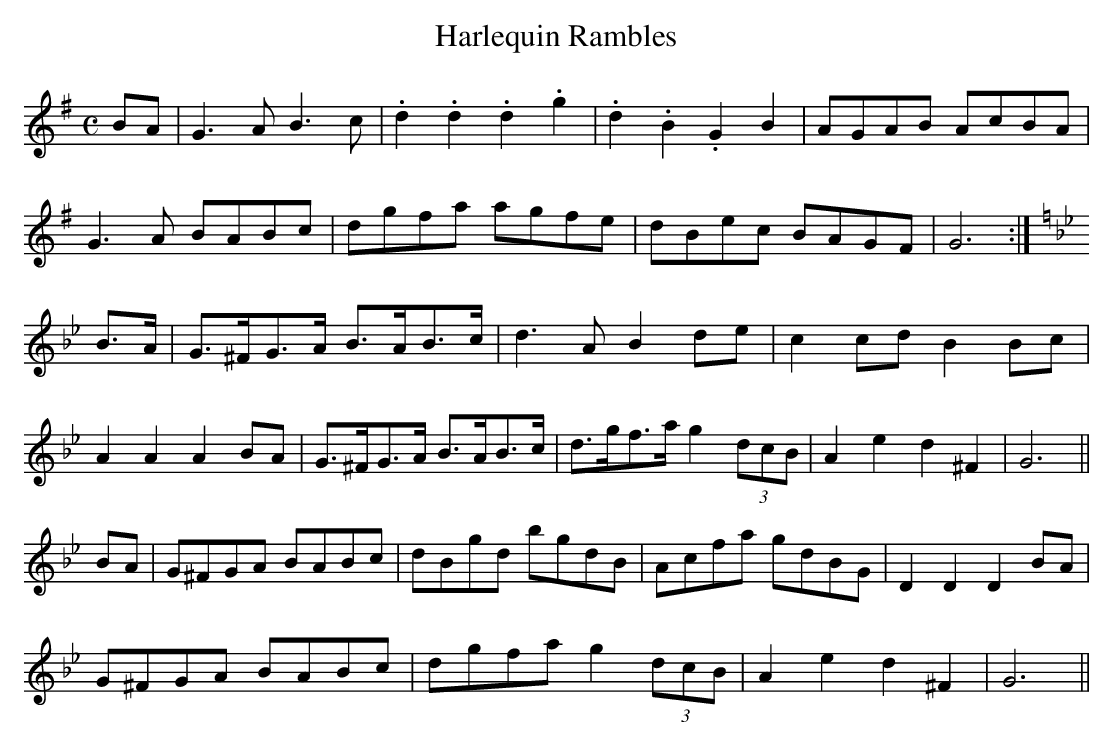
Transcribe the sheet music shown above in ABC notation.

X:1
T:Harlequin Rambles
M:C
L:1/8
K:G
BA|G3A B3c|.d2.d2.d2.g2|.d2.B2.G2B2|AGAB AcBA|
G3A BABc|dgfa agfe|dBec BAGF |G6:|
K:Gmin
B>A|G>^FG>A B>AB>c|d3A B2de|c2 cd B2 Bc|
A2A2A2 BA|G>^FG>A B>AB>c|d>gf>a g2 (3dcB|A2 e2d2^F2|G6||
BA|G^FGA BABc|dBgd bgdB|Acfa gdBG|D2D2D2 BA|
G^FGA BABc|dgfa g2 (3dcB|A2e2d2^F2|G6||
